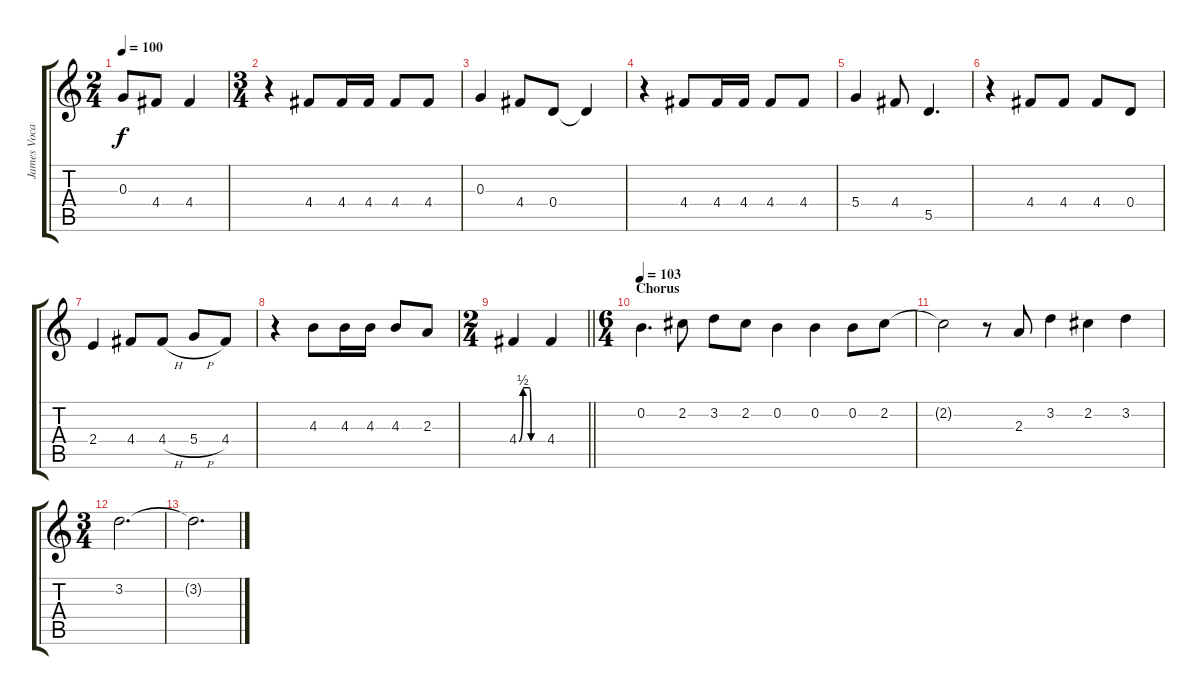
\track ("James Vocals" "James Voca") {instrument overdrivenguitar}
\staff {score tabs}
\tuning (E4 B3 G3 D3 A2 E2) {hide}
\ts (2 4)
\tempo 100
\clef g2
\ks c
0.3.8{dy f} 4.4.8 4.4.4 |
\ts (3 4)
r.4 4.4.8 4.4.16 4.4.16 4.4.8 4.4.8 |
0.3.4 4.4.8 0.4.8 0.4{t}.4 |
r.4 4.4.8 4.4.16 4.4.16 4.4.8 4.4.8 |
5.4.4 4.4.8 5.5.4{d} |
r.4 4.4.8 4.4.8 4.4.8 0.4.8 |
2.4.4 4.4.8 4.4{h}.8 5.4{h}.8 4.4.8 |
r.4 4.3.8 4.3.16 4.3.16 4.3.8 2.3.8 |
\ts (2 4)
\barLineRight lightlight
4.4{be (custom 0 0 10 2 26 2 30 0 60 0)}.4 4.4.4 |
\ts (6 4)
\section ("" "Chorus")
\tempo 103
0.2.4{d} 2.2.8 3.2.8 2.2.8 0.2.4 0.2.4 0.2.8 2.2.8 |
2.2{t}.2 r.8 2.3.8 3.2.4 2.2.4 3.2.4 |
\ts (3 4)
3.2.2{d} |
3.2{t}.2{d}
